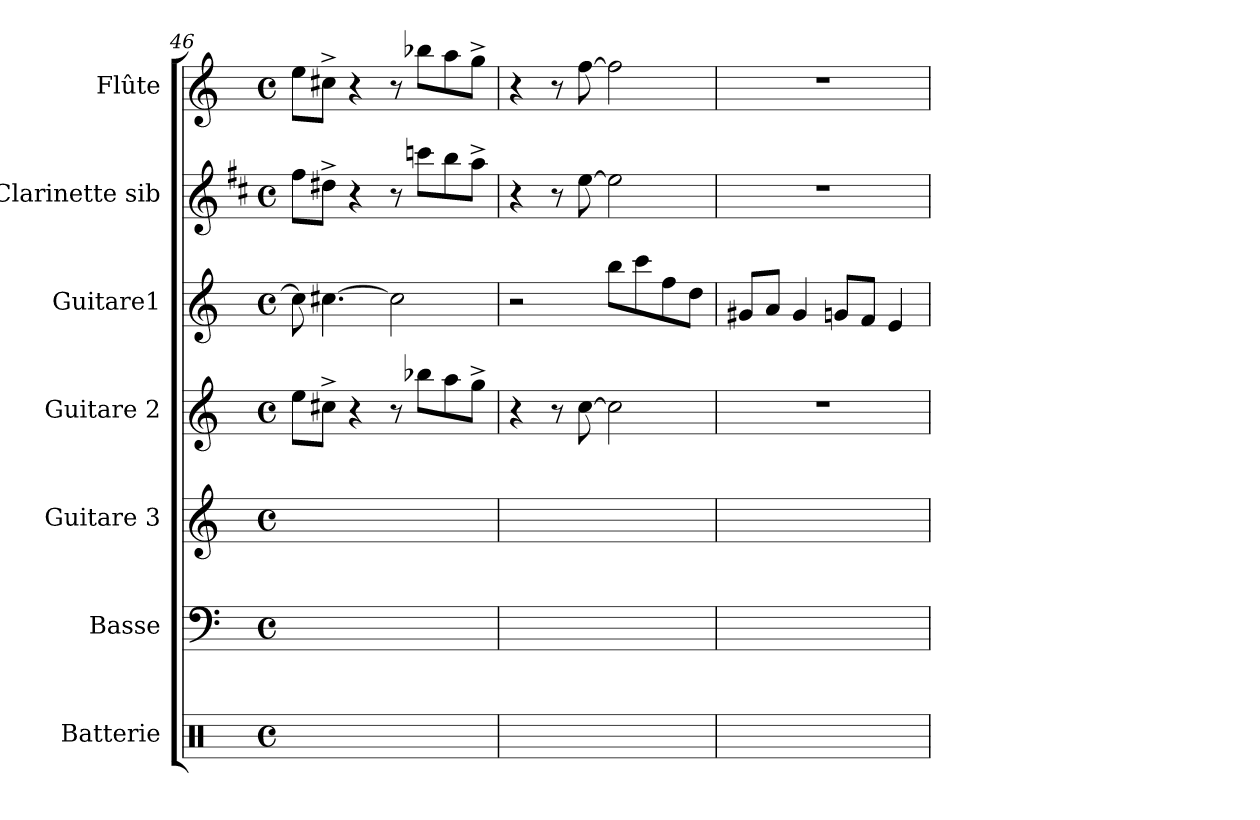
**kern	**kern	**kern	**kern	**kern	**kern	**kern
*part7	*part6	*part5	*part4	*part3	*part2	*part1
*staff7	*staff6	*staff5	*staff4	*staff3	*staff2	*staff1
*I"Batterie	*I"Basse	*I"Guitare 3	*I"Guitare 2	*I"Guitare1	*I"Clarinette sib	*I"Flûte
*I'Batt.	*I'B.ƒ.	*I'Gtr.ƒ. 3	*I'Gtr.ƒ. 2	*I'Gtr.ƒ. 1	*I'Cl. Sib	*I'Fl.
*clefX	*clefF4	*clefG2	*clefG2	*clefG2	*clefG2	*clefG2
*	*ITrd7c12	*ITrd7c12	*ITrd7c12	*ITrd7c12	*ITrd1c2	*
*k[]	*k[]	*k[]	*k[]	*k[]	*k[]	*k[]
*C:	*C:	*C:	*C:	*C:	*C:	*C:
*M4/4	*M4/4	*M4/4	*M4/4	*M4/4	*M4/4	*M4/4
*met(c)	*met(c)	*met(c)	*met(c)	*met(c)	*met(c)	*met(c)
=46	=46	=46	=46	=46	=46	=46
1Rggyy	1Cyy	1Cyy	8e\L	8c\]	8ee\L	8ee\L
.	.	.	8c#X^>\J	[4.c#X\	8cc#X^>\J	8cc#X^>\J
.	.	.	4r	.	4r	4r
.	.	.	8r	2c#\]	8r	8r
.	.	.	8b-X\L	.	8bb-X\L	8bb-X\L
.	.	.	8a\	.	8aa\	8aa\
.	.	.	8g^>\J	.	8gg^>\J	8gg^>\J
=47	=47	=47	=47	=47	=47	=47
1Rggyy	1Cyy	1Cyy	4r	2r	4r	4r
.	.	.	8r	.	8r	8r
.	.	.	[8c\	.	[8dd\	[8ff\
.	.	.	2c\]	8b\L	2dd\]	2ff\]
.	.	.	.	8cc\	.	.
.	.	.	.	8f\	.	.
.	.	.	.	8d\J	.	.
=48	=48	=48	=48	=48	=48	=48
1Rggyy	1Cyy	1Cyy	1r	8G#X/L	1r	1r
.	.	.	.	8A/J	.	.
.	.	.	.	4G#/	.	.
.	.	.	.	8Gn/L	.	.
.	.	.	.	8F/J	.	.
.	.	.	.	4E/	.	.
=	=	=	=	=	=	=
*-	*-	*-	*-	*-	*-	*-
